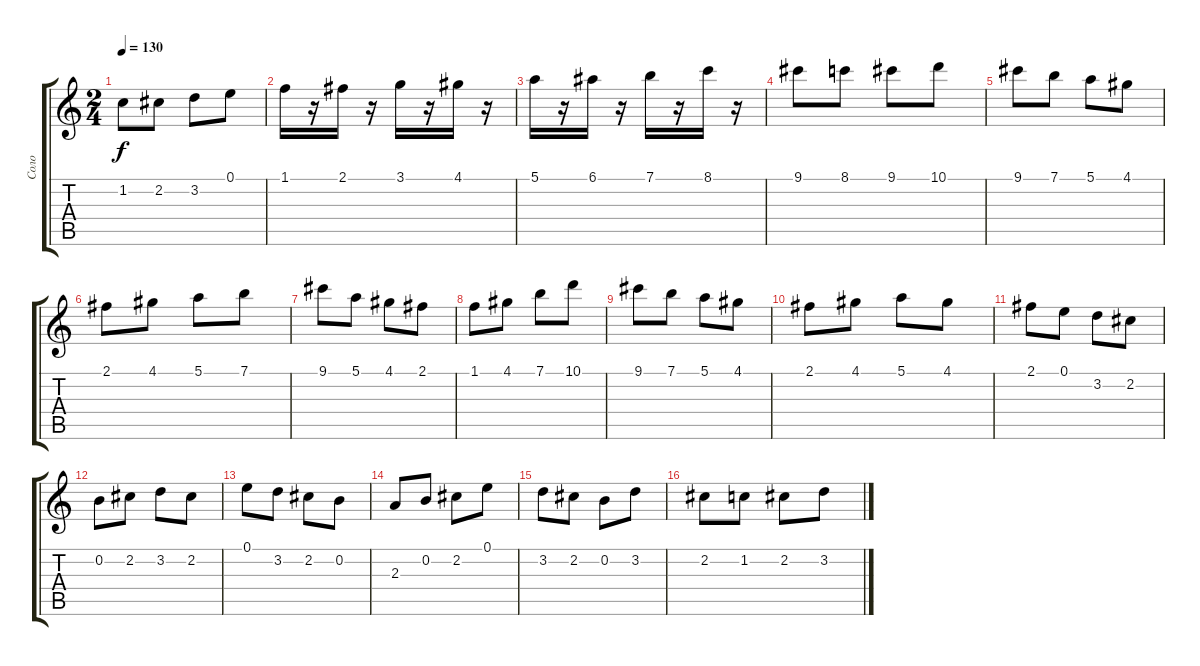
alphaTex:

\track ("Соло" "Соло") {instrument acousticguitarsteel}
\staff {score tabs}
\tuning (E4 B3 G3 D3 A2 E2) {hide}
\ts (2 4)
\tempo 130
\clef g2
\ks c
1.2.8{dy f} 2.2.8 3.2.8 0.1.8 |
1.1.16 r.16 2.1.16 r.16 3.1.16 r.16 4.1.16 r.16 |
5.1.16 r.16 6.1.16 r.16 7.1.16 r.16 8.1.16 r.16 |
9.1.8 8.1.8 9.1.8 10.1.8 |
9.1.8 7.1.8 5.1.8 4.1.8 |
2.1.8 4.1.8 5.1.8 7.1.8 |
9.1.8 5.1.8 4.1.8 2.1.8 |
1.1.8 4.1.8 7.1.8 10.1.8 |
9.1.8 7.1.8 5.1.8 4.1.8 |
2.1.8 4.1.8 5.1.8 4.1.8 |
2.1.8 0.1.8 3.2.8 2.2.8 |
0.2.8 2.2.8 3.2.8 2.2.8 |
0.1.8 3.2.8 2.2.8 0.2.8 |
2.3.8 0.2.8 2.2.8 0.1.8 |
3.2.8 2.2.8 0.2.8 3.2.8 |
2.2.8 1.2.8 2.2.8 3.2.8
